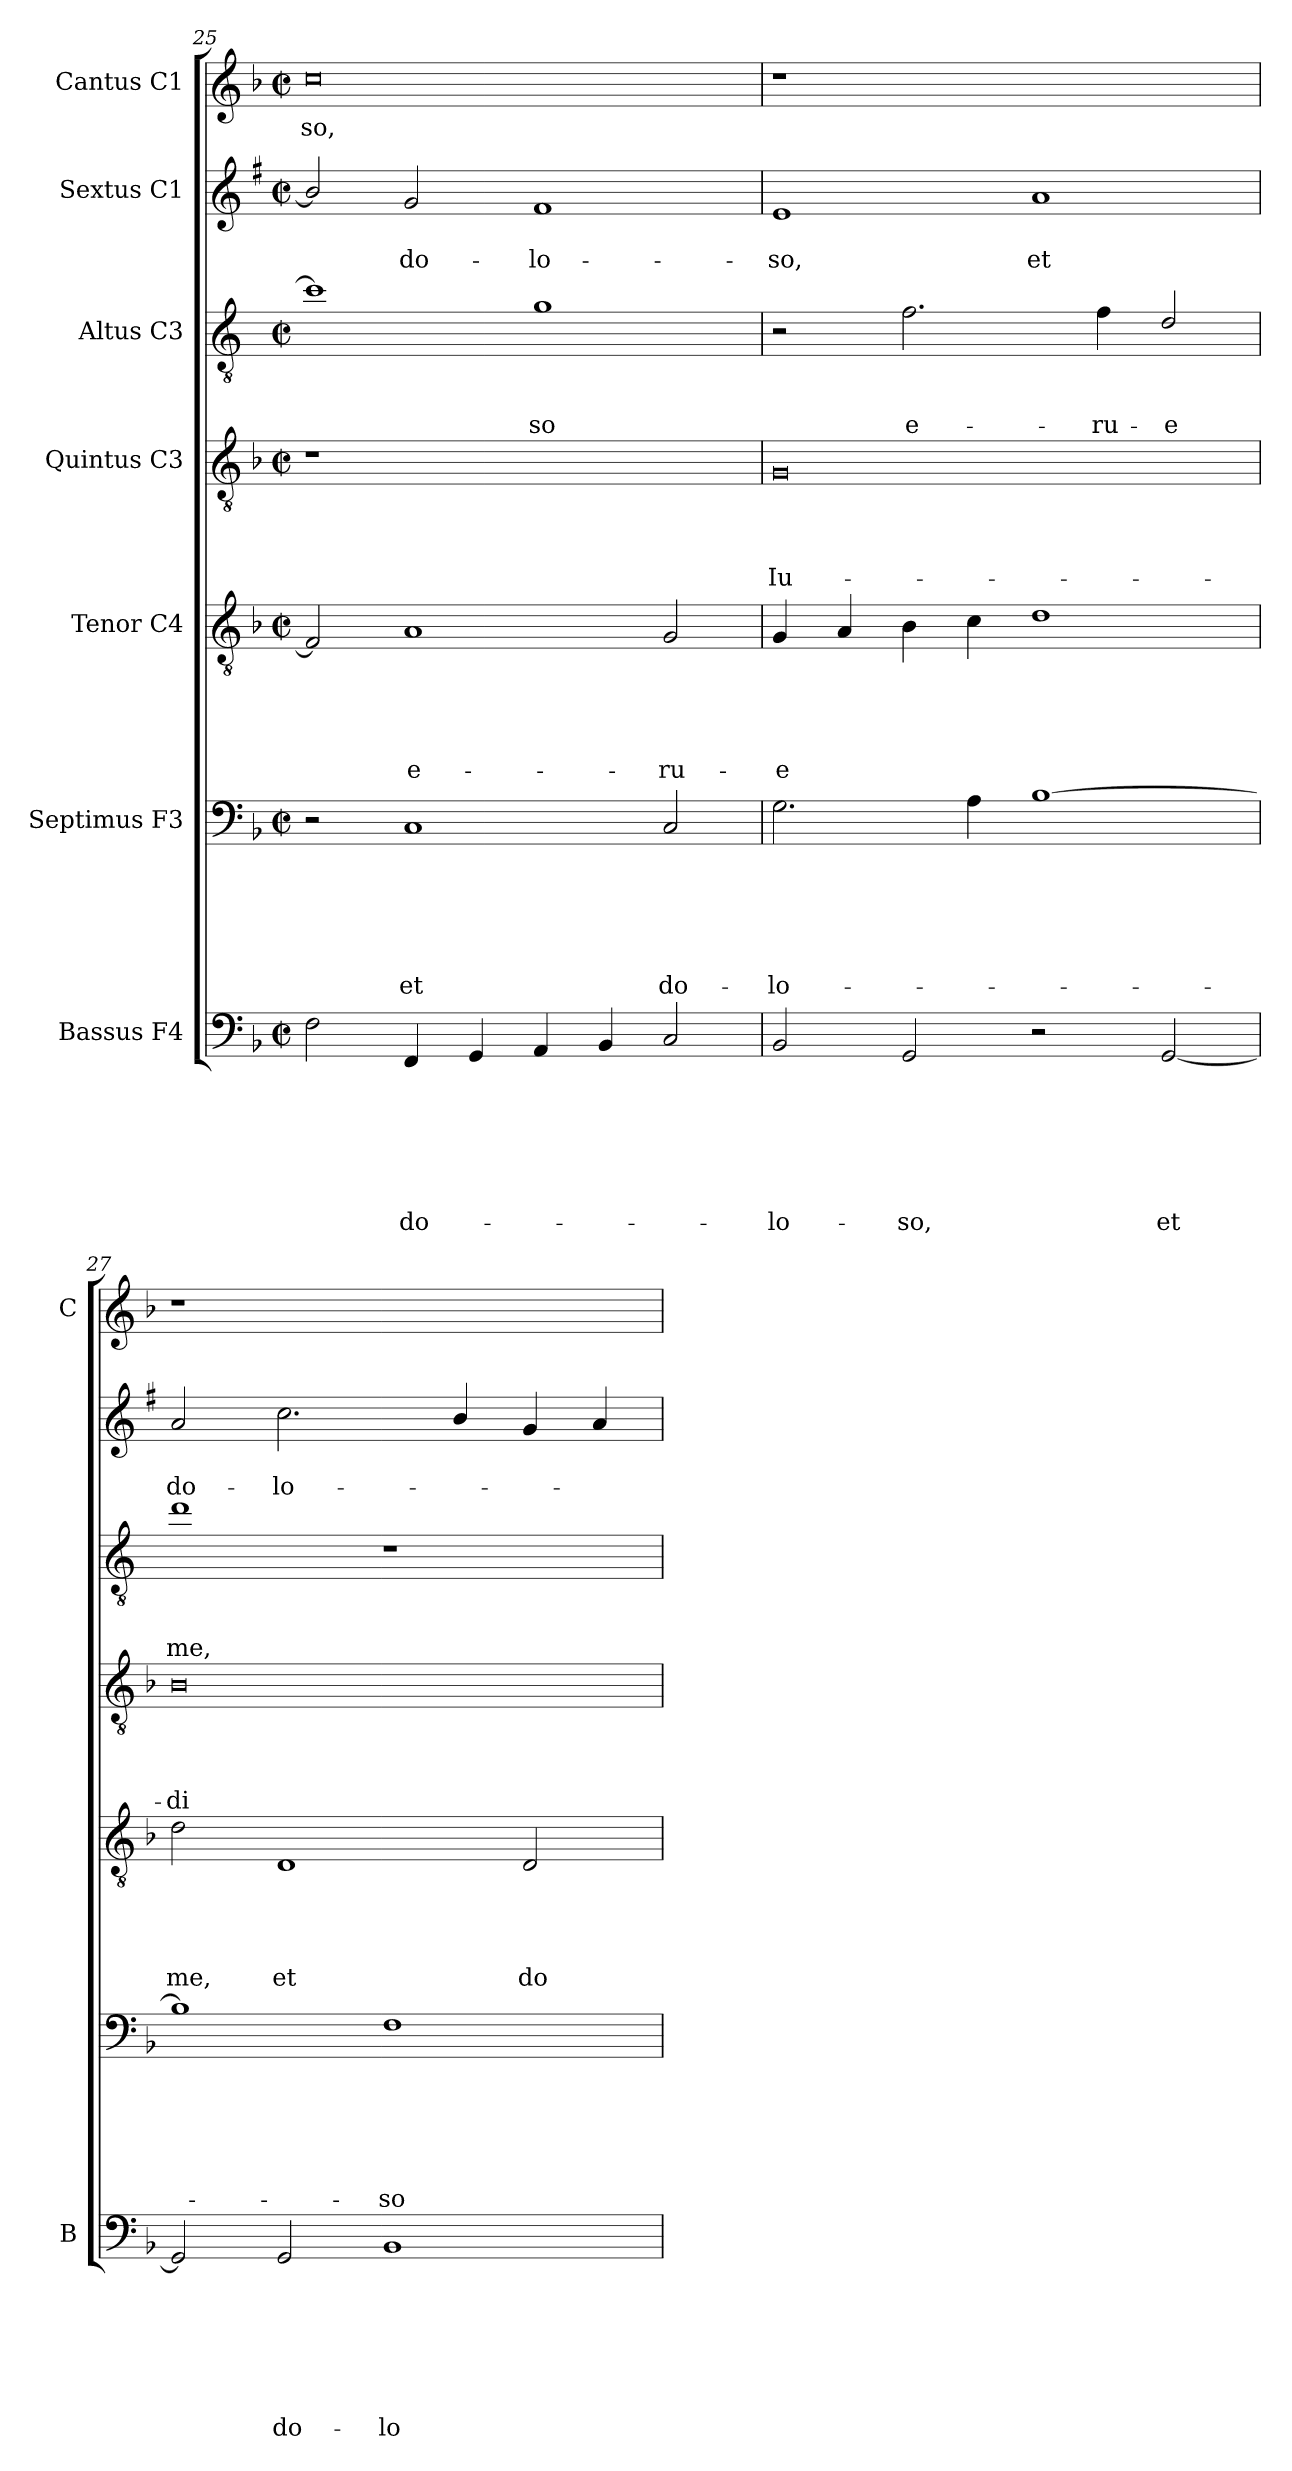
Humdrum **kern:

**kern	**text	**text	**text	**text	**text	**text	**text	**kern	**text	**text	**text	**text	**text	**text	**kern	**text	**text	**text	**text	**text	**kern	**text	**text	**text	**text	**kern	**text	**text	**text	**kern	**text	**text	**kern	**text
*part7	*part7	*part7	*part7	*part7	*part7	*part7	*part7	*part6	*part6	*part6	*part6	*part6	*part6	*part6	*part5	*part5	*part5	*part5	*part5	*part5	*part4	*part4	*part4	*part4	*part4	*part3	*part3	*part3	*part3	*part2	*part2	*part2	*part1	*part1
*staff7	*staff7	*staff7	*staff7	*staff7	*staff7	*staff7	*staff7	*staff6	*staff6	*staff6	*staff6	*staff6	*staff6	*staff6	*staff5	*staff5	*staff5	*staff5	*staff5	*staff5	*staff4	*staff4	*staff4	*staff4	*staff4	*staff3	*staff3	*staff3	*staff3	*staff2	*staff2	*staff2	*staff1	*staff1
*I"Bassus F4	*	*	*	*	*	*	*	*I"Septimus F3	*	*	*	*	*	*	*I"Tenor C4	*	*	*	*	*	*I"Quintus C3	*	*	*	*	*I"Altus C3	*	*	*	*I"Sextus C1	*	*	*I"Cantus C1	*
*I'B	*	*	*	*	*	*	*	*	*	*	*	*	*	*	*	*	*	*	*	*	*	*	*	*	*	*	*	*	*	*	*	*	*I'C	*
*clefF4	*	*	*	*	*	*	*	*clefF4	*	*	*	*	*	*	*clefGv2	*	*	*	*	*	*clefGv2	*	*	*	*	*clefGv2	*	*	*	*clefG2	*	*	*clefG2	*
*	*	*	*	*	*	*	*	*	*	*	*	*	*	*	*	*	*	*	*	*	*	*	*	*	*	*ITrd4c7	*	*	*	*ITrd1c2	*	*	*	*
*k[b-]	*	*	*	*	*	*	*	*k[b-]	*	*	*	*	*	*	*k[b-]	*	*	*	*	*	*k[b-]	*	*	*	*	*k[b-]	*	*	*	*k[b-]	*	*	*k[b-]	*
*F:	*	*	*	*	*	*	*	*F:	*	*	*	*	*	*	*F:	*	*	*	*	*	*F:	*	*	*	*	*F:	*	*	*	*F:	*	*	*F:	*
*M2/2	*	*	*	*	*	*	*	*M2/2	*	*	*	*	*	*	*M2/2	*	*	*	*	*	*M2/2	*	*	*	*	*M2/2	*	*	*	*M2/2	*	*	*M2/2	*
*met(c|)	*	*	*	*	*	*	*	*met(c|)	*	*	*	*	*	*	*met(c|)	*	*	*	*	*	*met(c|)	*	*	*	*	*met(c|)	*	*	*	*met(c|)	*	*	*met(c|)	*
=25	=25	=25	=25	=25	=25	=25	=25	=25	=25	=25	=25	=25	=25	=25	=25	=25	=25	=25	=25	=25	=25	=25	=25	=25	=25	=25	=25	=25	=25	=25	=25	=25	=25	=25
!	!	!	!	!	!	!	!	!	!	!	!	!	!	!	!	!	!	!	!	!	!	!	!	!	!	!	!	!	!	!	!	!	!	!LO:LY:b
2F\	.	.	.	.	.	.	.	2r	.	.	.	.	.	.	2F/]	.	.	.	.	.	1r	.	.	.	.	1f]	.	.	.	2a/]	.	.	0cc	-so,
!	!	!	!	!	!	!	!LO:LY:b	!	!	!	!	!	!	!LO:LY:b	!	!	!	!	!	!LO:LY:b	!	!	!	!	!	!	!	!	!	!	!	!LO:LY:b	!	!
4FF/	.	.	.	.	.	.	do-	1C	.	.	.	.	.	et	1A	.	.	.	.	e-	.	.	.	.	.	.	.	.	.	2f/	.	do-	.	.
4GG/	.	.	.	.	.	.	.	.	.	.	.	.	.	.	.	.	.	.	.	.	.	.	.	.	.	.	.	.	.	.	.	.	.	.
!	!	!	!	!	!	!	!	!	!	!	!	!	!	!	!	!	!	!	!	!	!	!	!	!	!	!	!	!	!LO:LY:b	!	!	!LO:LY:b	!	!
4AA/	.	.	.	.	.	.	.	.	.	.	.	.	.	.	.	.	.	.	.	.	1ryy	.	.	.	.	1c	.	.	-so	1e	.	-lo-	.	.
4BB-/	.	.	.	.	.	.	.	.	.	.	.	.	.	.	.	.	.	.	.	.	.	.	.	.	.	.	.	.	.	.	.	.	.	.
!	!	!	!	!	!	!	!	!	!	!	!	!	!	!LO:LY:b	!	!	!	!	!	!LO:LY:b	!	!	!	!	!	!	!	!	!	!	!	!	!	!
2C/	.	.	.	.	.	.	.	2C/	.	.	.	.	.	do-	2G/	.	.	.	.	-ru-	.	.	.	.	.	.	.	.	.	.	.	.	.	.
!!LO:PB:g=z
=26	=26	=26	=26	=26	=26	=26	=26	=26	=26	=26	=26	=26	=26	=26	=26	=26	=26	=26	=26	=26	=26	=26	=26	=26	=26	=26	=26	=26	=26	=26	=26	=26	=26	=26
!	!	!	!	!	!	!	!LO:LY:b	!	!	!	!	!	!	!LO:LY:b	!	!	!	!	!	!LO:LY:b	!	!	!	!	!LO:LY:b	!	!	!	!	!	!	!LO:LY:b	!	!
2BB-/	.	.	.	.	.	.	-lo-	2.G\	.	.	.	.	.	-lo-	4G/	.	.	.	.	-e	0G	.	.	.	Iu-	2r	.	.	.	1d	.	-so,	1r	.
.	.	.	.	.	.	.	.	.	.	.	.	.	.	.	4A/	.	.	.	.	.	.	.	.	.	.	.	.	.	.	.	.	.	.	.
!	!	!	!	!	!	!	!LO:LY:b	!	!	!	!	!	!	!	!	!	!	!	!	!	!	!	!	!	!	!	!	!	!LO:LY:b	!	!	!	!	!
2GG/	.	.	.	.	.	.	-so,	.	.	.	.	.	.	.	4B-\	.	.	.	.	.	.	.	.	.	.	2.B-\	.	.	e-	.	.	.	.	.
.	.	.	.	.	.	.	.	4A\	.	.	.	.	.	.	4c\	.	.	.	.	.	.	.	.	.	.	.	.	.	.	.	.	.	.	.
!	!	!	!	!	!	!	!	!	!	!	!	!	!	!	!	!	!	!	!	!	!	!	!	!	!	!	!	!	!	!	!	!LO:LY:b	!	!
2r	.	.	.	.	.	.	.	[1B-	.	.	.	.	.	.	1d	.	.	.	.	.	.	.	.	.	.	.	.	.	.	1g	.	et	1ryy	.
!	!	!	!	!	!	!	!	!	!	!	!	!	!	!	!	!	!	!	!	!	!	!	!	!	!	!	!	!	!LO:LY:b	!	!	!	!	!
.	.	.	.	.	.	.	.	.	.	.	.	.	.	.	.	.	.	.	.	.	.	.	.	.	.	4B-\	.	.	-ru-	.	.	.	.	.
!	!	!	!	!	!	!	!LO:LY:b	!	!	!	!	!	!	!	!	!	!	!	!	!	!	!	!	!	!	!	!	!	!LO:LY:b	!	!	!	!	!
[2GG/	.	.	.	.	.	.	et	.	.	.	.	.	.	.	.	.	.	.	.	.	.	.	.	.	.	2G/	.	.	-e	.	.	.	.	.
=27	=27	=27	=27	=27	=27	=27	=27	=27	=27	=27	=27	=27	=27	=27	=27	=27	=27	=27	=27	=27	=27	=27	=27	=27	=27	=27	=27	=27	=27	=27	=27	=27	=27	=27
!	!	!	!	!	!	!	!	!	!	!	!	!	!	!	!	!	!	!	!	!LO:LY:b	!	!	!	!	!LO:LY:b	!	!	!	!LO:LY:b	!	!	!LO:LY:b	!	!
2GG/]	.	.	.	.	.	.	.	1B-]	.	.	.	.	.	.	2d\	.	.	.	.	me,	0B-	.	.	.	-di-	1g	.	.	me,	2g/	.	do-	1r	.
!	!	!	!	!	!	!	!LO:LY:b	!	!	!	!	!	!	!	!	!	!	!	!	!LO:LY:b	!	!	!	!	!	!	!	!	!	!	!	!LO:LY:b	!	!
2GG/	.	.	.	.	.	.	do-	.	.	.	.	.	.	.	1D	.	.	.	.	et	.	.	.	.	.	.	.	.	.	2.b-\	.	-lo-	.	.
!	!	!	!	!	!	!	!LO:LY:b	!	!	!	!	!	!	!LO:LY:b	!	!	!	!	!	!	!	!	!	!	!	!	!	!	!	!	!	!	!	!
1BB-	.	.	.	.	.	.	-lo-	1F	.	.	.	.	.	-so	.	.	.	.	.	.	.	.	.	.	.	1r	.	.	.	.	.	.	1ryy	.
.	.	.	.	.	.	.	.	.	.	.	.	.	.	.	.	.	.	.	.	.	.	.	.	.	.	.	.	.	.	4a/	.	.	.	.
!	!	!	!	!	!	!	!	!	!	!	!	!	!	!	!	!	!	!	!	!LO:LY:b	!	!	!	!	!	!	!	!	!	!	!	!	!	!
.	.	.	.	.	.	.	.	.	.	.	.	.	.	.	2D/	.	.	.	.	do-	.	.	.	.	.	.	.	.	.	4f/	.	.	.	.
.	.	.	.	.	.	.	.	.	.	.	.	.	.	.	.	.	.	.	.	.	.	.	.	.	.	.	.	.	.	4g/	.	.	.	.
=	=	=	=	=	=	=	=	=	=	=	=	=	=	=	=	=	=	=	=	=	=	=	=	=	=	=	=	=	=	=	=	=	=	=
*-	*-	*-	*-	*-	*-	*-	*-	*-	*-	*-	*-	*-	*-	*-	*-	*-	*-	*-	*-	*-	*-	*-	*-	*-	*-	*-	*-	*-	*-	*-	*-	*-	*-	*-
